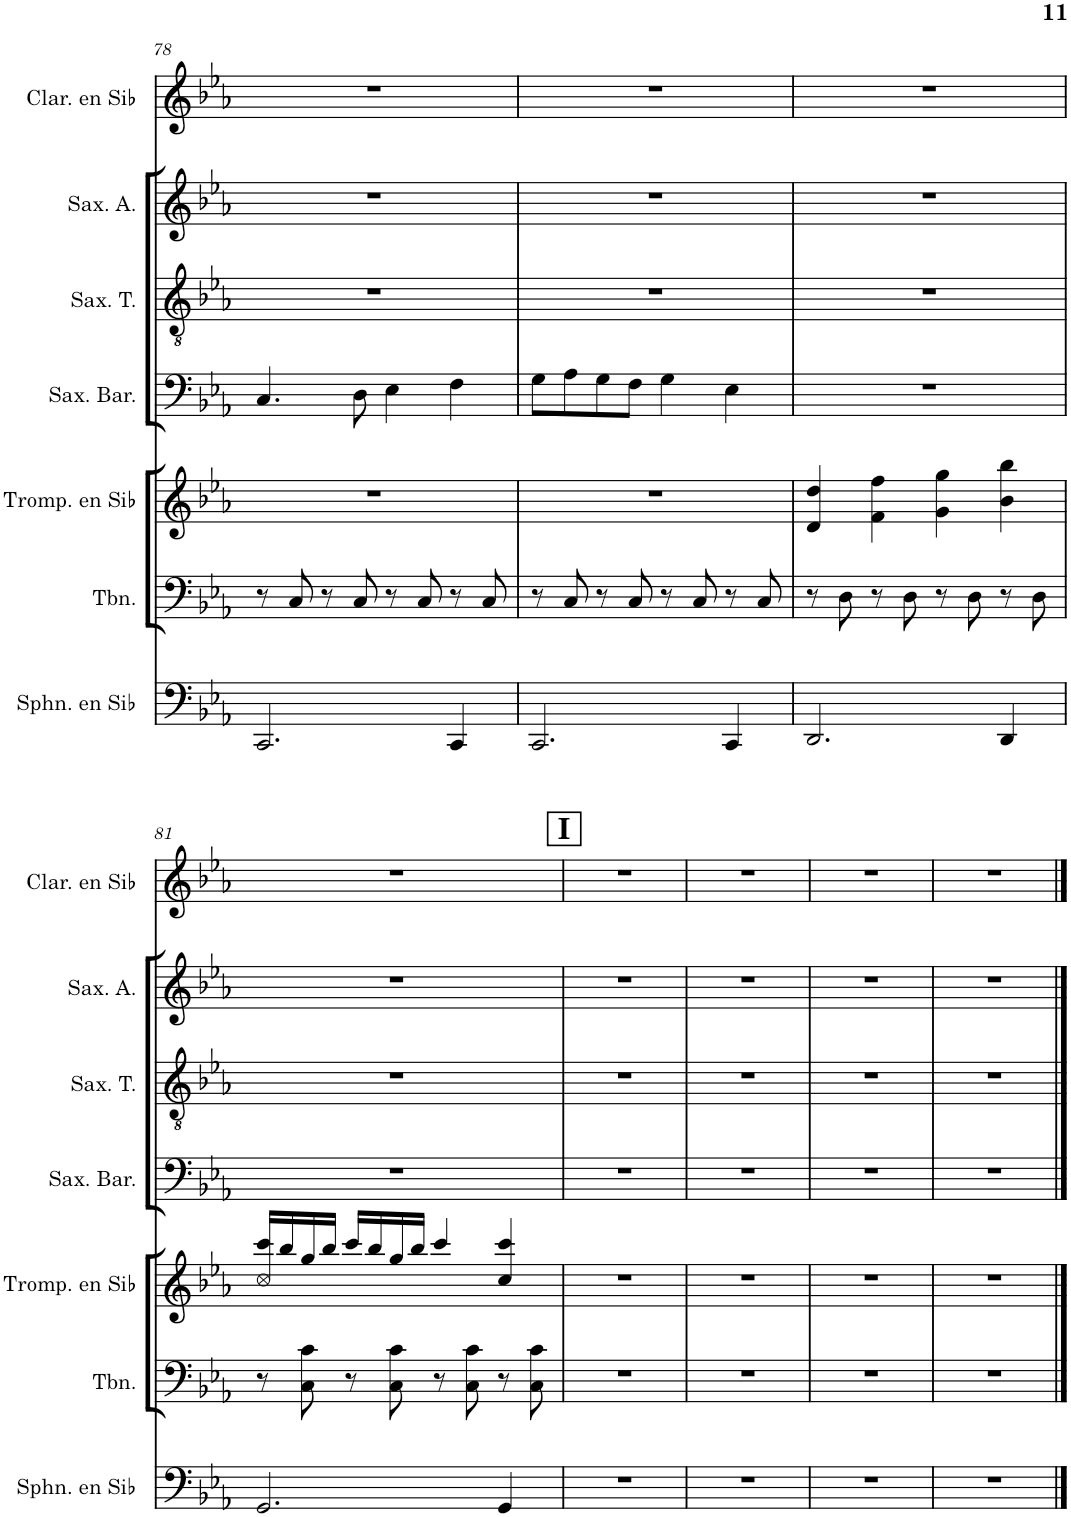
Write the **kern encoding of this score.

**kern	**kern	**kern	**kern	**kern	**kern	**kern
*part7	*part6	*part5	*part4	*part3	*part2	*part1
*staff7	*staff6	*staff5	*staff4	*staff3	*staff2	*staff1
*I"Sousaphone en Sib	*I"Trombone	*I"Trompette en Sib	*I"Saxophone Baryton	*I"Saxophone Ténor	*I"Saxophone Alto	*I"Clarinette en Sib
*I'Sphn. en Sib	*I'Tbn.	*I'Tromp. en Sib	*I'Sax. Bar.	*I'Sax. T.	*I'Sax. A.	*I'Clar. en Sib
!!LO:PB:g=z
*clefF4	*clefF4	*clefG2	*clefF4	*clefGv2	*clefG2	*clefG2
*	*	*Trd1c2	*Trd12c21	*Trd8c14	*Trd5c9	*Trd1c2
*k[b-e-a-]	*k[b-e-a-]	*k[b-e-a-]	*k[b-e-a-]	*k[b-e-a-]	*k[b-e-a-]	*k[b-e-a-]
*M4/4	*M4/4	*M4/4	*M4/4	*M4/4	*M4/4	*M4/4
=78	=78	=78	=78	=78	=78	=78
2.CC/	8r	1r	4.C/	1r	1r	1r
.	8C/	.	.	.	.	.
.	8r	.	.	.	.	.
.	8C/	.	8D\	.	.	.
.	8r	.	4E-\	.	.	.
.	8C/	.	.	.	.	.
4CC/	8r	.	4F\	.	.	.
.	8C/	.	.	.	.	.
=79	=79	=79	=79	=79	=79	=79
2.CC/	8r	1r	8G\L	1r	1r	1r
.	8C/	.	8A-\	.	.	.
.	8r	.	8G\	.	.	.
.	8C/	.	8F\J	.	.	.
.	8r	.	4G\	.	.	.
.	8C/	.	.	.	.	.
4CC/	8r	.	4E-\	.	.	.
.	8C/	.	.	.	.	.
=80	=80	=80	=80	=80	=80	=80
2.DD/	8r	4d/ 4dd/	1r	1r	1r	1r
.	8D\	.	.	.	.	.
.	8r	4f\ 4ff\	.	.	.	.
.	8D\	.	.	.	.	.
.	8r	4g\ 4gg\	.	.	.	.
.	8D\	.	.	.	.	.
4DD/	8r	4b-\ 4bb-\	.	.	.	.
.	8D\	.	.	.	.	.
!!LO:LB:g=z
=81	=81	=81	=81	=81	=81	=81
2.GG/	8r	16cc/ 16ccc/LL	1r	1r	1r	1r
.	.	16bb-/	.	.	.	.
.	8C\ 8c\	16gg/	.	.	.	.
.	.	16bb-/JJ	.	.	.	.
.	8r	16ccc/LL	.	.	.	.
.	.	16bb-/	.	.	.	.
.	8C\ 8c\	16gg/	.	.	.	.
.	.	16bb-/JJ	.	.	.	.
.	8r	4ccc/	.	.	.	.
.	8C\ 8c\	.	.	.	.	.
4GG/	8r	4cc/ 4ccc/	.	.	.	.
.	8C\ 8c\	.	.	.	.	.
!!LO:REH:place=s1:a:B:cj:fs=14:t=I
=82	=82	=82	=82	=82	=82	=82
1r	1r	1r	1r	1r	1r	1r
=83	=83	=83	=83	=83	=83	=83
1r	1r	1r	1r	1r	1r	1r
=84	=84	=84	=84	=84	=84	=84
1r	1r	1r	1r	1r	1r	1r
=85	=85	=85	=85	=85	=85	=85
1r	1r	1r	1r	1r	1r	1r
==	==	==	==	==	==	==
*-	*-	*-	*-	*-	*-	*-
